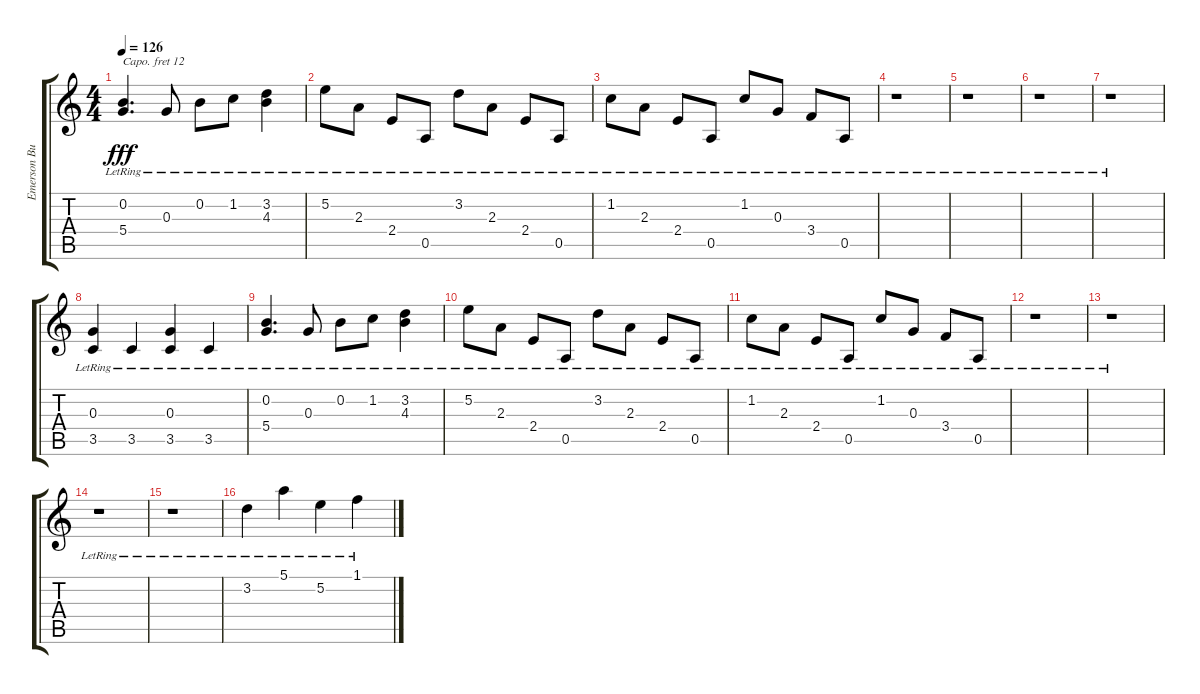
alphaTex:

\track ("Emerson Burton (Keyboard)" "Emerson Bu") {instrument acousticgrandpiano}
\staff {score tabs}
\capo 12
\tuning (E4 B3 G3 D3 A2 E2) {hide}
\ts (4 4)
\tempo 126
\clef g2
\ks c
(0.2 5.4{lr}).4{d dy fff} 0.3{lr}.8 0.2{lr}.8 1.2{lr}.8 (3.2{lr} 4.3{lr}).4 |
5.2{lr}.8 2.3{lr}.8 2.4{lr}.8 0.5{lr}.8 3.2{lr}.8 2.3{lr}.8 2.4{lr}.8 0.5{lr}.8 |
1.2{lr}.8 2.3{lr}.8 2.4{lr}.8 0.5{lr}.8 1.2{lr}.8 0.3{lr}.8 3.4{lr}.8 0.5{lr}.8 |
r.1 |
r.1 |
r.1 |
r.1 |
(0.3{lr} 3.5{lr}).4 3.5{lr}.4 (0.3{lr} 3.5{lr}).4 3.5{lr}.4 |
(0.2 5.4{lr}).4{d} 0.3{lr}.8 0.2{lr}.8 1.2{lr}.8 (3.2{lr} 4.3{lr}).4 |
5.2{lr}.8 2.3{lr}.8 2.4{lr}.8 0.5{lr}.8 3.2{lr}.8 2.3{lr}.8 2.4{lr}.8 0.5{lr}.8 |
1.2{lr}.8 2.3{lr}.8 2.4{lr}.8 0.5{lr}.8 1.2{lr}.8 0.3{lr}.8 3.4{lr}.8 0.5{lr}.8 |
r.1 |
r.1 |
r.1 |
r.1 |
3.2{lr}.4 5.1{lr}.4 5.2{lr}.4 1.1{lr}.4
